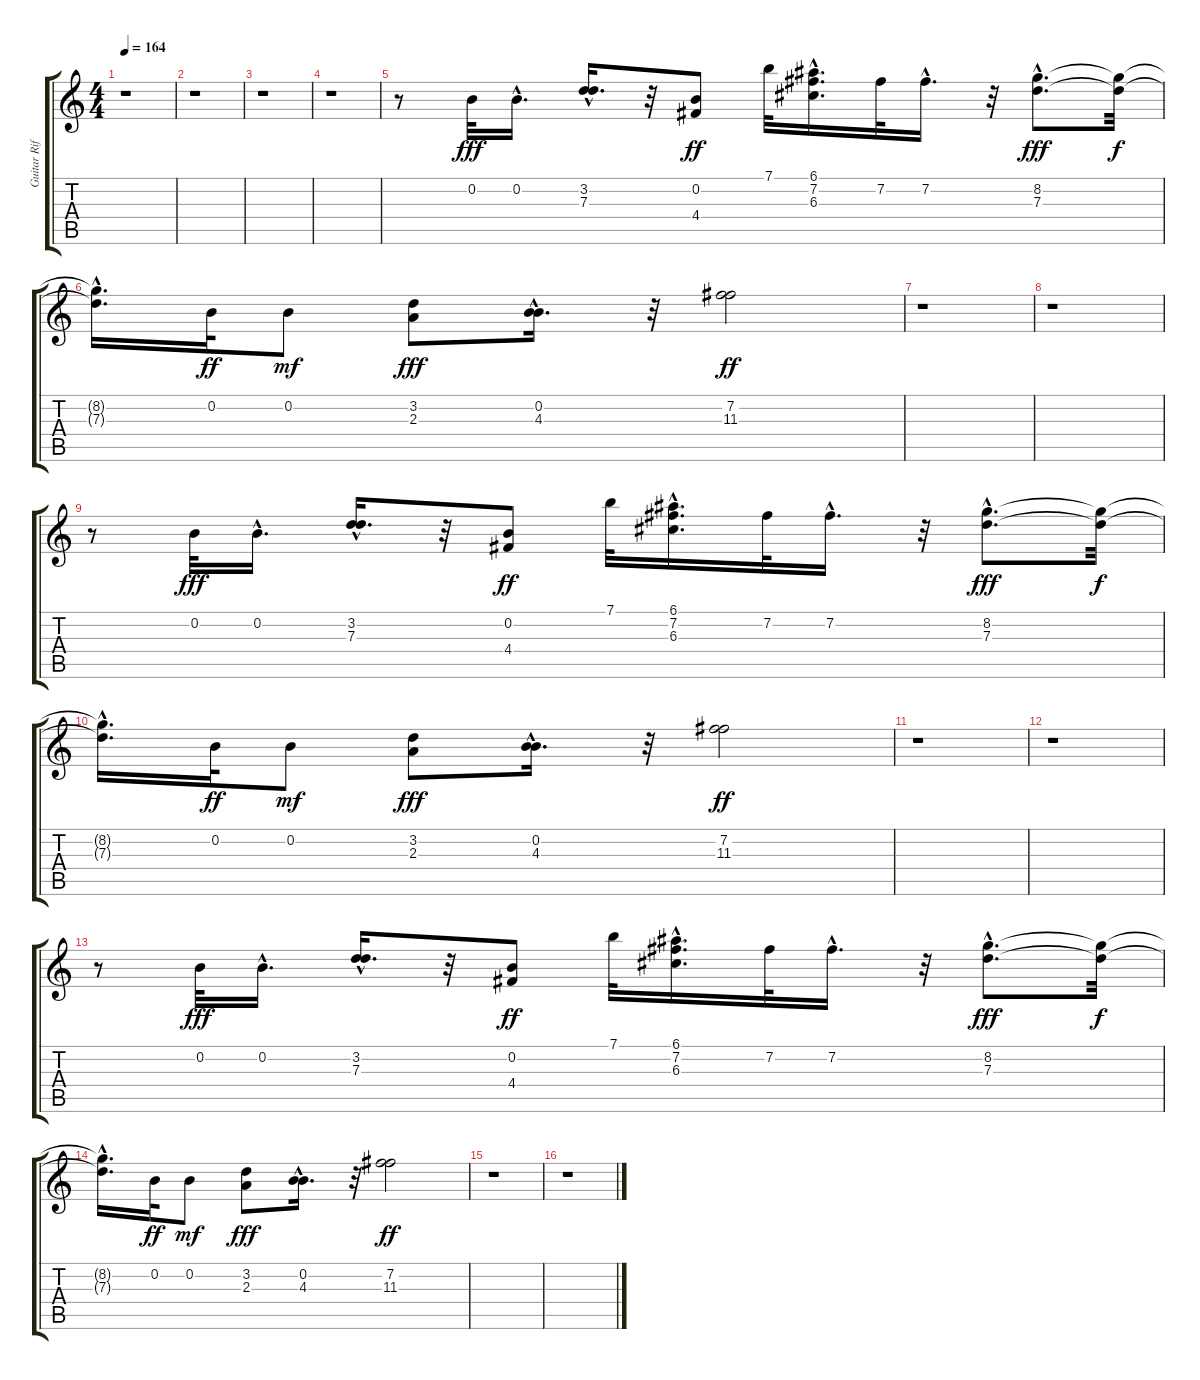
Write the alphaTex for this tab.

\track ("Guitar Riff" "Guitar Rif") {instrument overdrivenguitar}
\staff {score tabs}
\tuning (E4 B3 G3 D3 A2 E2) {hide}
\ts (4 4)
\tempo 164
\clef g2
\ks c
r.1{dy fff} |
r.1 |
r.1 |
r.1 |
r.8 0.2.32 0.2{hac}.16{d} (3.2{hac} 7.3{hac}).16{d} r.32 (0.2 4.4).8{dy ff} 7.1.32 (6.1 7.2{hac} 6.3).16{d} 7.2.32 7.2{hac}.16{d} r.32 (8.2{hac} 7.3{hac}).8{d dy fff} (8.2{t} 7.3{t}).32{dy f} |
(8.2{hac t} 7.3{t}).16{d} 0.2.32{dy ff} 0.2.8{dy mf} (3.2 2.3).8{dy fff} (0.2{hac} 4.3{hac}).16{d} r.32 (7.2 11.3).2{dy ff} |
r.1 |
r.1 |
r.8 0.2.32{dy fff} 0.2{hac}.16{d} (3.2{hac} 7.3{hac}).16{d} r.32 (0.2 4.4).8{dy ff} 7.1.32 (6.1 7.2{hac} 6.3).16{d} 7.2.32 7.2{hac}.16{d} r.32 (8.2{hac} 7.3{hac}).8{d dy fff} (8.2{t} 7.3{t}).32{dy f} |
(8.2{hac t} 7.3{t}).16{d} 0.2.32{dy ff} 0.2.8{dy mf} (3.2 2.3).8{dy fff} (0.2{hac} 4.3{hac}).16{d} r.32 (7.2 11.3).2{dy ff} |
r.1 |
r.1 |
r.8 0.2.32{dy fff} 0.2{hac}.16{d} (3.2{hac} 7.3{hac}).16{d} r.32 (0.2 4.4).8{dy ff} 7.1.32 (6.1 7.2{hac} 6.3).16{d} 7.2.32 7.2{hac}.16{d} r.32 (8.2{hac} 7.3{hac}).8{d dy fff} (8.2{t} 7.3{t}).32{dy f} |
(8.2{hac t} 7.3{t}).16{d} 0.2.32{dy ff} 0.2.8{dy mf} (3.2 2.3).8{dy fff} (0.2{hac} 4.3{hac}).16{d} r.32 (7.2 11.3).2{dy ff} |
r.1 |
r.1
